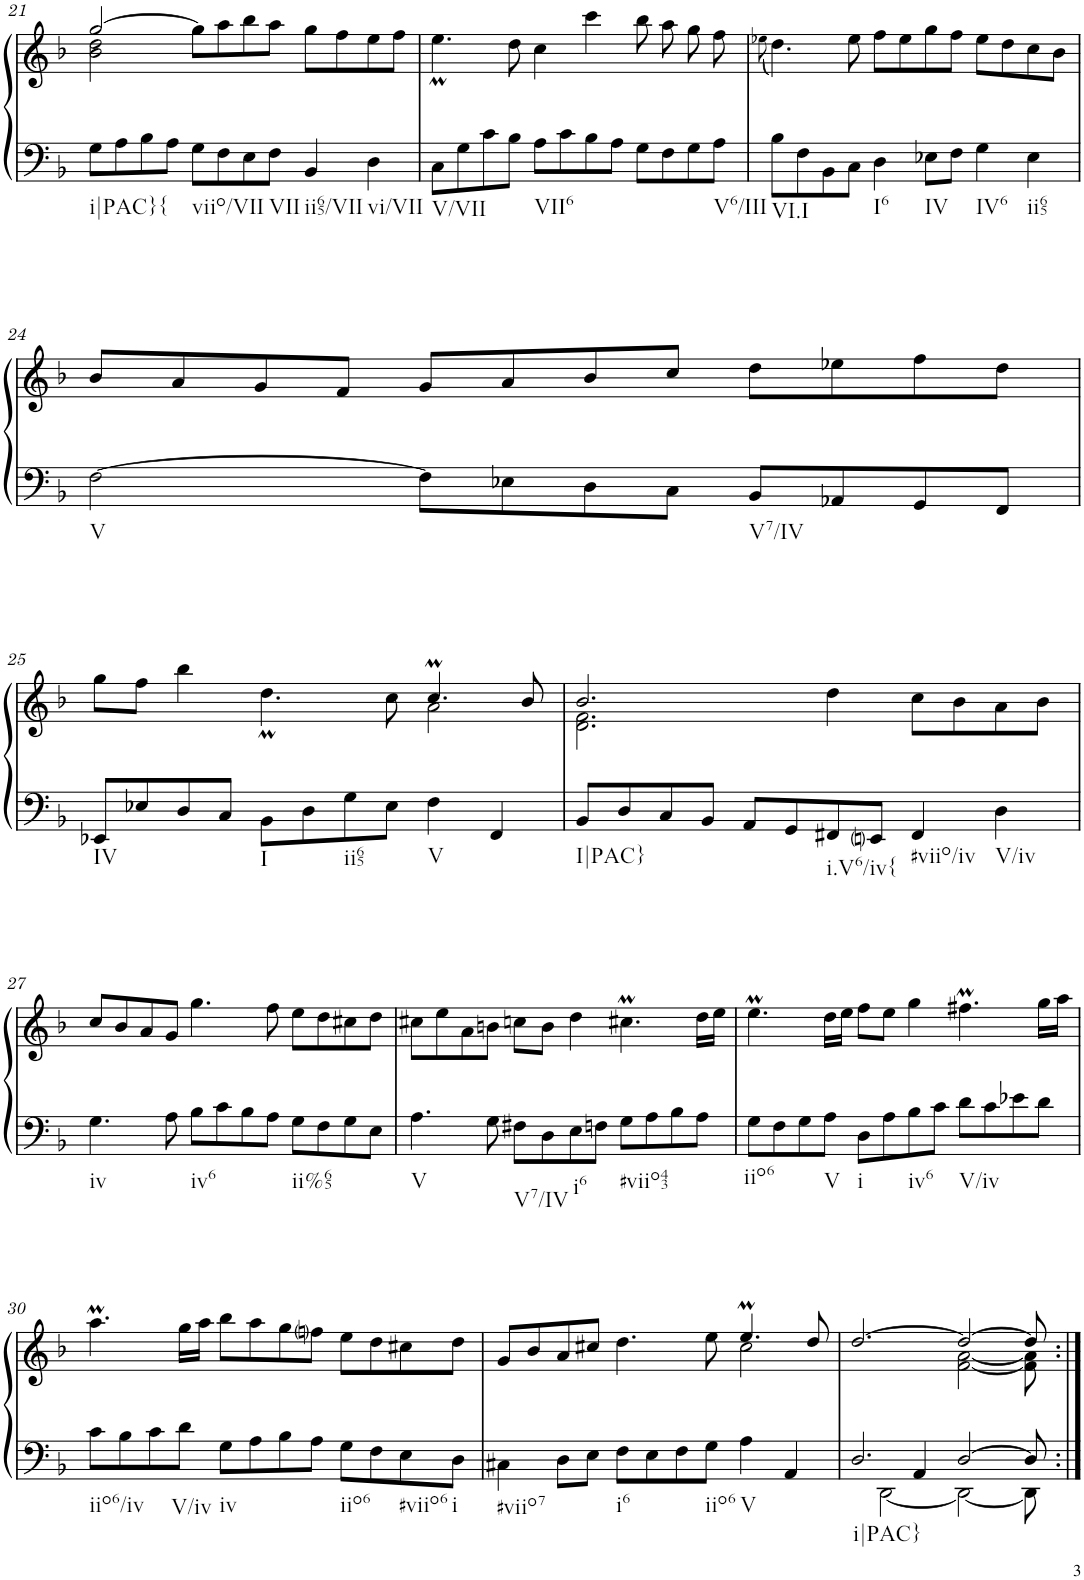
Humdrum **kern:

**kern	**kern
*part1	*part1
*staff2	*staff1
*I"Midi_2	*
!!LO:PB:g=z
*clefF4	*clefG2
*k[b-]	*k[b-]
*M3/2	*M3/2
=21	=21
*	*^
!LO:TX:b:t=i|PAC}{	!	!
8G\L	[2gg/	2b-\ 2dd\
8A\	.	.
8B-\	.	.
8A\J	.	.
!LO:TX:b:t=viio/VII	!	!
8G\L	8gg\L]	4ryy
8F\	8aa\	.
8E\	8bb-\	4ryy
!LO:TX:b:t=VII	!	!
8F\J	8aa\J	.
!LO:TX:b:t=ii65/VII	!	!
4BB-/	4ryy	8gg\L
.	.	8ff\
!LO:TX:b:t=vi/VII	!	!
4D\	4ryy	8ee\
.	.	8ff\J
=22	=22	=22
!LO:TX:b:t=V/VII	!	!
8C\L	1.ryy	4.eem\
8G\	.	.
8c\	.	.
8B-\J	.	8dd\
!LO:TX:b:t=VII6	!	!
8A\L	.	4cc\
8c\	.	.
8B-\	.	4ccc\
8A\J	.	.
8G\L	.	8bb-\
8F\	.	8aa\
8G\	.	8gg\
!LO:TX:b:t=V6/III	!	!
8A\J	.	8ff\
=23	=23	=23
.	.	(<8qee-X\
!LO:TX:b:t=VI.I	!	!
8B-\L	1.ryy	4.dd\)
8F\	.	.
8BB-\	.	.
8C\J	.	8ee-\
!LO:TX:b:t=I6	!	!
4D\	.	8ff\L
.	.	8ee-\
!LO:TX:b:t=IV	!	!
8E-X\L	.	8gg\
8F\J	.	8ff\J
!LO:TX:b:t=IV6	!	!
4G\	.	8ee-\L
.	.	8dd\
!LO:TX:b:t=ii65	!	!
4E-\	.	8cc\
.	.	8b-\J
!!LO:LB:g=z	!!
=24	=24	=24
!LO:TX:b:t=V	!	!
[2F\	8b-/L	2ryy
.	8a/	.
.	8g/	.
.	8f/J	.
8F\L]	8g/L	2ryy
8E-X\	8a/	.
8D\	8b-/	.
8C\J	8cc/J	.
!LO:TX:b:t=V7/IV	!	!
8BB-/L	2ryy	8dd\L
8AA-X/	.	8ee-X\
8GG/	.	8ff\
8FF/J	.	8dd\J
!!LO:LB:g=z	!!
=25	=25	=25
!LO:TX:b:t=IV	!	!
8EE-X/L	2ryy	8gg\L
8E-X/	.	8ff\J
8D/	.	4bb-\
8C/J	.	.
!LO:TX:b:t=I	!	!
8BB-\L	2ryy	4.ddM\
8D\	.	.
!LO:TX:b:t=ii65	!	!
8G\	.	.
8E-\J	.	8cc\
!LO:TX:b:t=V	!	!
4F\	4.ccM/	2a\
4FF/	.	.
.	8b-/	.
=26	=26	=26
!LO:TX:b:t=I|PAC}	!	!
8BB-/L	2.b-/	2.d\ 2.f\
8D/	.	.
8C/	.	.
8BB-/J	.	.
8AA/L	.	.
8GG/	.	.
!LO:TX:b:t=i.V6/iv{	!	!
8FF#X/	2.ryy	4dd\
8EEni/J	.	.
!LO:TX:b:t=#viio/iv	!	!
4FF#/	.	8cc\L
.	.	8b-\
!LO:TX:b:t=V/iv	!	!
4D\	.	8a\
.	.	8b-\J
!!LO:LB:g=z
=27	=27	=27
!LO:TX:b:t=iv	!	!
*	*v	*v
4.G\	8cc/L
.	8b-/
.	8a/
8A\	8g/J
!LO:TX:b:t=iv6	!
8B-\L	4.gg\
8c\	.
8B-\	.
8A\J	8ff\
!LO:TX:b:t=ii%65	!
8G\L	8ee\L
8F\	8dd\
8G\	8cc#X\
8E\J	8dd\J
=28	=28
!LO:TX:b:t=V	!
4.A\	8cc#X\L
.	8ee\
.	8a\
8G\	8bn\J
!LO:TX:b:t=V7/IV	!
8F#X\L	8ccn\L
8D\	8b\J
!LO:TX:b:t=i6	!
8E\	4dd\
8Fn\J	.
!LO:TX:b:t=#viio43	!
8G\L	4.cc#Xm\
8A\	.
8B-\	.
8A\J	16dd\LL
.	16ee\JJ
=29	=29
!LO:TX:b:t=iio6	!
8G\L	4.eem\
8F\	.
8G\	.
!LO:TX:b:t=V	!
8A\J	16dd\LL
.	16ee\JJ
!LO:TX:b:t=i	!
8D\L	8ff\L
8A\	8ee\J
!LO:TX:b:t=iv6	!
8B-\	4gg\
8c\J	.
!LO:TX:b:t=V/iv	!
8d\L	4.ff#Xm\
8c\	.
8e-X\	.
8d\J	16gg\LL
.	16aa\JJ
!!LO:LB:g=z
=30	=30
*^	*^
*	*^	*	*
!LO:TX:b:t=iio6/iv	!	!	!	!
!LO:TX:b:t=V/iv	!	!	!	!
!LO:TX:b:t=iv	!	!	!	!
!LO:TX:b:t=iio6	!	!	!	!
!LO:TX:b:t=#viio6	!	!	!	!
!LO:TX:b:t=i	!	!	!	!
1.ryy	8c\L	1.ryy	4.aam\	1.ryy
.	8B-\	.	.	.
.	8c\	.	.	.
.	8d\J	.	16gg\LL	.
.	.	.	16aa\JJ	.
.	8G\L	.	8bb-\L	.
.	8A\	.	8aa\	.
.	8B-\	.	8gg\	.
.	8A\J	.	8ffni\J	.
.	8G\L	.	8ee\L	.
.	8F\	.	8dd\	.
.	8E\	.	8cc#X\	.
.	8D\J	.	8dd\J	.
=31	=31	=31	=31	=31
!LO:TX:b:t=#viio7	!	!	!	!
!LO:TX:b:t=i6	!	!	!	!
!LO:TX:b:t=iio6	!	!	!	!
!LO:TX:b:t=V	!	!	!	!
1.ryy	4C#X\	1.ryy	8g/L	2ryy
.	.	.	8b-/	.
.	8D\L	.	8a/	.
.	8E\J	.	8cc#X/J	.
.	8F\L	.	4.dd\	2ryy
.	8E\	.	.	.
.	8F\	.	.	.
.	8G\J	.	8ee\	.
.	4A\	.	4.eem/	2cc#\
.	4AA/	.	.	.
.	.	.	8dd/	.
=32	=32	=32	=32	=32
!LO:TX:b:t=i|PAC}	!	!	!	!
2.D/	4ryy	2ryy	[2.dd/	2.ryy
.	[2DD\	.	.	.
.	.	4AA/	.	.
[2D/	2DD\_	2ryy	2dd/_	[2f\ [2a\
8D/]	8DD\]	8ryy	8dd/]	8f\] 8a\]
*v	*v	*v	*	*
*	*v	*v
=:|!	=:|!
*-	*-
